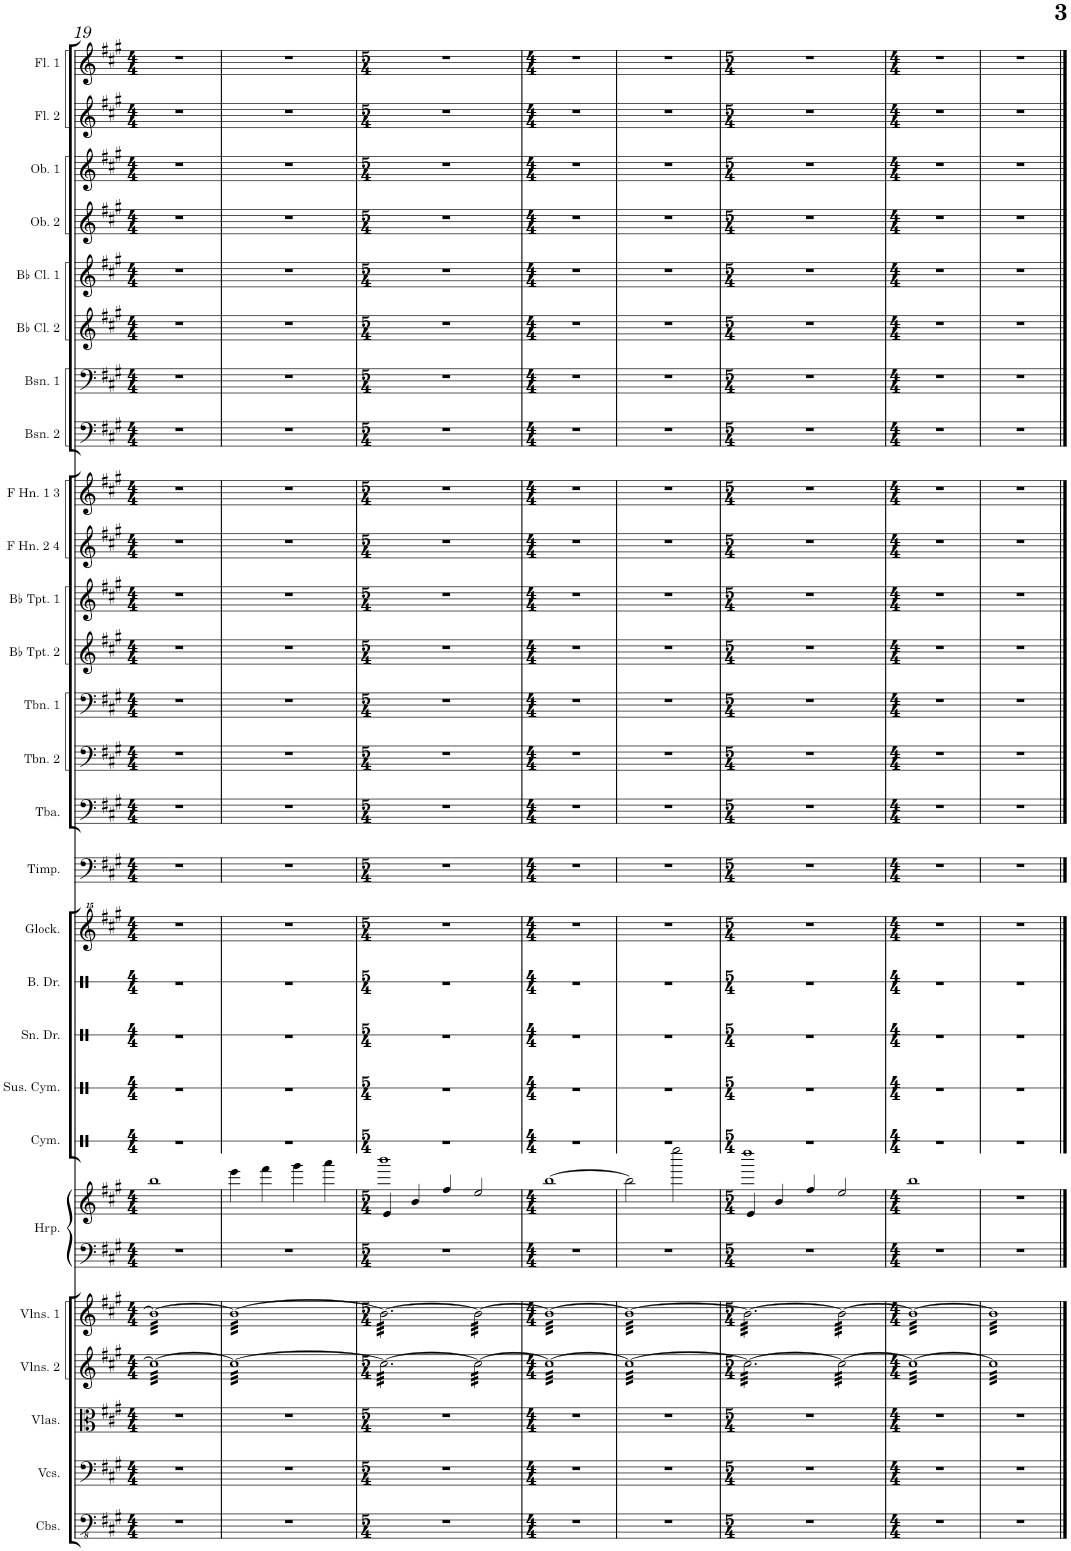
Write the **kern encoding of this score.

**kern	**kern	**kern	**kern	**kern	**kern	**kern	**kern	**kern	**kern	**kern	**kern	**kern	**kern	**kern	**kern	**kern	**kern	**kern	**kern	**kern	**kern	**kern	**kern	**kern	**kern	**kern	**kern
*part27	*part26	*part25	*part24	*part23	*part22	*part22	*part21	*part20	*part19	*part18	*part17	*part16	*part15	*part14	*part13	*part12	*part11	*part10	*part9	*part8	*part7	*part6	*part5	*part4	*part3	*part2	*part1
*staff28	*staff27	*staff26	*staff25	*staff24	*staff23	*staff22	*staff21	*staff20	*staff19	*staff18	*staff17	*staff16	*staff15	*staff14	*staff13	*staff12	*staff11	*staff10	*staff9	*staff8	*staff7	*staff6	*staff5	*staff4	*staff3	*staff2	*staff1
*I"Contrabasses	*I"Violoncellos	*I"Violas	*I"Violins 2	*I"Violins 1	*I"Harp	*	*I"Cymbal	*I"Suspended Cymbal	*I"Snare Drum	*I"Bass Drum	*I"Glockenspiel	*I"Timpani	*I"Tuba	*I"Trombone 2	*I"Trombone 1	*I"Bb Trumpet 2	*I"Bb Trumpet 1	*I"F Horn 2 &amp; 4	*I"F Horn 1 &amp; 3	*I"Bassoon 2	*I"Bassoon 1	*I"Bb Clarinet 2	*I"Bb Clarinet 1	*I"Oboe 2	*I"Oboe 1	*I"Flute 2	*I"Flute 1
*I'Cbs.	*I'Vcs.	*I'Vlas.	*I'Vlns. 2	*I'Vlns. 1	*I'Hrp.	*	*I'Cym.	*I'Sus. Cym.	*I'Sn. Dr.	*I'B. Dr.	*I'Glock.	*I'Timp.	*I'Tba.	*I'Tbn. 2	*I'Tbn. 1	*I'Bb Tpt. 2	*I'Bb Tpt. 1	*I'F Hn. 2 4	*I'F Hn. 1 3	*I'Bsn. 2	*I'Bsn. 1	*I'Bb Cl. 2	*I'Bb Cl. 1	*I'Ob. 2	*I'Ob. 1	*I'Fl. 2	*I'Fl. 1
!!LO:PB:g=z
*clefFv4	*clefF4	*clefC3	*clefG2	*clefG2	*clefF4	*clefG2	*clefX	*clefX	*clefX	*clefX	*clefG^^2	*clefF4	*clefF4	*clefF4	*clefF4	*clefG2	*clefG2	*clefG2	*clefG2	*clefF4	*clefF4	*clefG2	*clefG2	*clefG2	*clefG2	*clefG2	*clefG2
*	*	*	*	*	*	*	*	*	*	*	*	*	*	*	*	*Trd1c2	*Trd1c2	*Trd4c7	*Trd4c7	*	*	*Trd1c2	*Trd1c2	*	*	*	*
*k[f#c#g#]	*k[f#c#g#]	*k[f#c#g#]	*k[f#c#g#]	*k[f#c#g#]	*k[f#c#g#]	*k[f#c#g#]	*k[]	*k[]	*k[]	*k[]	*k[f#c#g#]	*k[f#c#g#]	*k[f#c#g#]	*k[f#c#g#]	*k[f#c#g#]	*k[f#c#g#]	*k[f#c#g#]	*k[f#c#g#]	*k[f#c#g#]	*k[f#c#g#]	*k[f#c#g#]	*k[f#c#g#]	*k[f#c#g#]	*k[f#c#g#]	*k[f#c#g#]	*k[f#c#g#]	*k[f#c#g#]
*M4/4	*M4/4	*M4/4	*M4/4	*M4/4	*M4/4	*M4/4	*M4/4	*M4/4	*M4/4	*M4/4	*M4/4	*M4/4	*M4/4	*M4/4	*M4/4	*M4/4	*M4/4	*M4/4	*M4/4	*M4/4	*M4/4	*M4/4	*M4/4	*M4/4	*M4/4	*M4/4	*M4/4
=19	=19	=19	=19	=19	=19	=19	=19	=19	=19	=19	=19	=19	=19	=19	=19	=19	=19	=19	=19	=19	=19	=19	=19	=19	=19	=19	=19
*	*	*	*tremolo	*	*	*	*	*	*	*	*	*	*	*	*	*	*	*	*	*	*	*	*	*	*	*	*
*	*	*	*	*tremolo	*	*	*	*	*	*	*	*	*	*	*	*	*	*	*	*	*	*	*	*	*	*	*
1r	1r	1r	32ccnLLL	32bLLL	1r	1bb	1r	1r	1r	1r	1r	1r	1r	1r	1r	1r	1r	1r	1r	1r	1r	1r	1r	1r	1r	1r	1r
.	.	.	32ccn	32b	.	.	.	.	.	.	.	.	.	.	.	.	.	.	.	.	.	.	.	.	.	.	.
.	.	.	32ccn	32b	.	.	.	.	.	.	.	.	.	.	.	.	.	.	.	.	.	.	.	.	.	.	.
.	.	.	32ccn	32b	.	.	.	.	.	.	.	.	.	.	.	.	.	.	.	.	.	.	.	.	.	.	.
.	.	.	32ccn	32b	.	.	.	.	.	.	.	.	.	.	.	.	.	.	.	.	.	.	.	.	.	.	.
.	.	.	32ccn	32b	.	.	.	.	.	.	.	.	.	.	.	.	.	.	.	.	.	.	.	.	.	.	.
.	.	.	32ccn	32b	.	.	.	.	.	.	.	.	.	.	.	.	.	.	.	.	.	.	.	.	.	.	.
.	.	.	32ccn	32b	.	.	.	.	.	.	.	.	.	.	.	.	.	.	.	.	.	.	.	.	.	.	.
.	.	.	32ccn	32b	.	.	.	.	.	.	.	.	.	.	.	.	.	.	.	.	.	.	.	.	.	.	.
.	.	.	32ccn	32b	.	.	.	.	.	.	.	.	.	.	.	.	.	.	.	.	.	.	.	.	.	.	.
.	.	.	32ccn	32b	.	.	.	.	.	.	.	.	.	.	.	.	.	.	.	.	.	.	.	.	.	.	.
.	.	.	32ccn	32b	.	.	.	.	.	.	.	.	.	.	.	.	.	.	.	.	.	.	.	.	.	.	.
.	.	.	32ccn	32b	.	.	.	.	.	.	.	.	.	.	.	.	.	.	.	.	.	.	.	.	.	.	.
.	.	.	32ccn	32b	.	.	.	.	.	.	.	.	.	.	.	.	.	.	.	.	.	.	.	.	.	.	.
.	.	.	32ccn	32b	.	.	.	.	.	.	.	.	.	.	.	.	.	.	.	.	.	.	.	.	.	.	.
.	.	.	32ccn	32b	.	.	.	.	.	.	.	.	.	.	.	.	.	.	.	.	.	.	.	.	.	.	.
.	.	.	32ccn	32b	.	.	.	.	.	.	.	.	.	.	.	.	.	.	.	.	.	.	.	.	.	.	.
.	.	.	32ccn	32b	.	.	.	.	.	.	.	.	.	.	.	.	.	.	.	.	.	.	.	.	.	.	.
.	.	.	32ccn	32b	.	.	.	.	.	.	.	.	.	.	.	.	.	.	.	.	.	.	.	.	.	.	.
.	.	.	32ccn	32b	.	.	.	.	.	.	.	.	.	.	.	.	.	.	.	.	.	.	.	.	.	.	.
.	.	.	32ccn	32b	.	.	.	.	.	.	.	.	.	.	.	.	.	.	.	.	.	.	.	.	.	.	.
.	.	.	32ccn	32b	.	.	.	.	.	.	.	.	.	.	.	.	.	.	.	.	.	.	.	.	.	.	.
.	.	.	32ccn	32b	.	.	.	.	.	.	.	.	.	.	.	.	.	.	.	.	.	.	.	.	.	.	.
.	.	.	32ccn	32b	.	.	.	.	.	.	.	.	.	.	.	.	.	.	.	.	.	.	.	.	.	.	.
.	.	.	32ccn	32b	.	.	.	.	.	.	.	.	.	.	.	.	.	.	.	.	.	.	.	.	.	.	.
.	.	.	32ccn	32b	.	.	.	.	.	.	.	.	.	.	.	.	.	.	.	.	.	.	.	.	.	.	.
.	.	.	32ccn	32b	.	.	.	.	.	.	.	.	.	.	.	.	.	.	.	.	.	.	.	.	.	.	.
.	.	.	32ccn	32b	.	.	.	.	.	.	.	.	.	.	.	.	.	.	.	.	.	.	.	.	.	.	.
.	.	.	32ccn	32b	.	.	.	.	.	.	.	.	.	.	.	.	.	.	.	.	.	.	.	.	.	.	.
.	.	.	32ccn	32b	.	.	.	.	.	.	.	.	.	.	.	.	.	.	.	.	.	.	.	.	.	.	.
.	.	.	32ccn	32b	.	.	.	.	.	.	.	.	.	.	.	.	.	.	.	.	.	.	.	.	.	.	.
.	.	.	32ccnJJJ	32bJJJ	.	.	.	.	.	.	.	.	.	.	.	.	.	.	.	.	.	.	.	.	.	.	.
=20	=20	=20	=20	=20	=20	=20	=20	=20	=20	=20	=20	=20	=20	=20	=20	=20	=20	=20	=20	=20	=20	=20	=20	=20	=20	=20	=20
1r	1r	1r	32ccLLL	32bLLL	1r	4eee\	1r	1r	1r	1r	1r	1r	1r	1r	1r	1r	1r	1r	1r	1r	1r	1r	1r	1r	1r	1r	1r
.	.	.	32cc	32b	.	.	.	.	.	.	.	.	.	.	.	.	.	.	.	.	.	.	.	.	.	.	.
.	.	.	32cc	32b	.	.	.	.	.	.	.	.	.	.	.	.	.	.	.	.	.	.	.	.	.	.	.
.	.	.	32cc	32b	.	.	.	.	.	.	.	.	.	.	.	.	.	.	.	.	.	.	.	.	.	.	.
.	.	.	32cc	32b	.	.	.	.	.	.	.	.	.	.	.	.	.	.	.	.	.	.	.	.	.	.	.
.	.	.	32cc	32b	.	.	.	.	.	.	.	.	.	.	.	.	.	.	.	.	.	.	.	.	.	.	.
.	.	.	32cc	32b	.	.	.	.	.	.	.	.	.	.	.	.	.	.	.	.	.	.	.	.	.	.	.
.	.	.	32cc	32b	.	.	.	.	.	.	.	.	.	.	.	.	.	.	.	.	.	.	.	.	.	.	.
.	.	.	32cc	32b	.	4fff#\	.	.	.	.	.	.	.	.	.	.	.	.	.	.	.	.	.	.	.	.	.
.	.	.	32cc	32b	.	.	.	.	.	.	.	.	.	.	.	.	.	.	.	.	.	.	.	.	.	.	.
.	.	.	32cc	32b	.	.	.	.	.	.	.	.	.	.	.	.	.	.	.	.	.	.	.	.	.	.	.
.	.	.	32cc	32b	.	.	.	.	.	.	.	.	.	.	.	.	.	.	.	.	.	.	.	.	.	.	.
.	.	.	32cc	32b	.	.	.	.	.	.	.	.	.	.	.	.	.	.	.	.	.	.	.	.	.	.	.
.	.	.	32cc	32b	.	.	.	.	.	.	.	.	.	.	.	.	.	.	.	.	.	.	.	.	.	.	.
.	.	.	32cc	32b	.	.	.	.	.	.	.	.	.	.	.	.	.	.	.	.	.	.	.	.	.	.	.
.	.	.	32cc	32b	.	.	.	.	.	.	.	.	.	.	.	.	.	.	.	.	.	.	.	.	.	.	.
.	.	.	32cc	32b	.	4ggg#\	.	.	.	.	.	.	.	.	.	.	.	.	.	.	.	.	.	.	.	.	.
.	.	.	32cc	32b	.	.	.	.	.	.	.	.	.	.	.	.	.	.	.	.	.	.	.	.	.	.	.
.	.	.	32cc	32b	.	.	.	.	.	.	.	.	.	.	.	.	.	.	.	.	.	.	.	.	.	.	.
.	.	.	32cc	32b	.	.	.	.	.	.	.	.	.	.	.	.	.	.	.	.	.	.	.	.	.	.	.
.	.	.	32cc	32b	.	.	.	.	.	.	.	.	.	.	.	.	.	.	.	.	.	.	.	.	.	.	.
.	.	.	32cc	32b	.	.	.	.	.	.	.	.	.	.	.	.	.	.	.	.	.	.	.	.	.	.	.
.	.	.	32cc	32b	.	.	.	.	.	.	.	.	.	.	.	.	.	.	.	.	.	.	.	.	.	.	.
.	.	.	32cc	32b	.	.	.	.	.	.	.	.	.	.	.	.	.	.	.	.	.	.	.	.	.	.	.
.	.	.	32cc	32b	.	4aaa\	.	.	.	.	.	.	.	.	.	.	.	.	.	.	.	.	.	.	.	.	.
.	.	.	32cc	32b	.	.	.	.	.	.	.	.	.	.	.	.	.	.	.	.	.	.	.	.	.	.	.
.	.	.	32cc	32b	.	.	.	.	.	.	.	.	.	.	.	.	.	.	.	.	.	.	.	.	.	.	.
.	.	.	32cc	32b	.	.	.	.	.	.	.	.	.	.	.	.	.	.	.	.	.	.	.	.	.	.	.
.	.	.	32cc	32b	.	.	.	.	.	.	.	.	.	.	.	.	.	.	.	.	.	.	.	.	.	.	.
.	.	.	32cc	32b	.	.	.	.	.	.	.	.	.	.	.	.	.	.	.	.	.	.	.	.	.	.	.
.	.	.	32cc	32b	.	.	.	.	.	.	.	.	.	.	.	.	.	.	.	.	.	.	.	.	.	.	.
.	.	.	32ccJJJ	32bJJJ	.	.	.	.	.	.	.	.	.	.	.	.	.	.	.	.	.	.	.	.	.	.	.
=21	=21	=21	=21	=21	=21	=21	=21	=21	=21	=21	=21	=21	=21	=21	=21	=21	=21	=21	=21	=21	=21	=21	=21	=21	=21	=21	=21
*M5/4	*M5/4	*M5/4	*M5/4	*M5/4	*M5/4	*M5/4	*M5/4	*M5/4	*M5/4	*M5/4	*M5/4	*M5/4	*M5/4	*M5/4	*M5/4	*M5/4	*M5/4	*M5/4	*M5/4	*M5/4	*M5/4	*M5/4	*M5/4	*M5/4	*M5/4	*M5/4	*M5/4
*	*	*	*	*	*	*^	*	*	*	*	*	*	*	*	*	*	*	*	*	*	*	*	*	*	*	*	*
4%5r	4%5r	4%5r	32cc\LLL	32b\LLL	4%5r	4e/	1bbb	4%5r	4%5r	4%5r	4%5r	4%5r	4%5r	4%5r	4%5r	4%5r	4%5r	4%5r	4%5r	4%5r	4%5r	4%5r	4%5r	4%5r	4%5r	4%5r	4%5r	4%5r
.	.	.	32cc\	32b\	.	.	.	.	.	.	.	.	.	.	.	.	.	.	.	.	.	.	.	.	.	.	.	.
.	.	.	32cc\	32b\	.	.	.	.	.	.	.	.	.	.	.	.	.	.	.	.	.	.	.	.	.	.	.	.
.	.	.	32cc\	32b\	.	.	.	.	.	.	.	.	.	.	.	.	.	.	.	.	.	.	.	.	.	.	.	.
.	.	.	32cc\	32b\	.	.	.	.	.	.	.	.	.	.	.	.	.	.	.	.	.	.	.	.	.	.	.	.
.	.	.	32cc\	32b\	.	.	.	.	.	.	.	.	.	.	.	.	.	.	.	.	.	.	.	.	.	.	.	.
.	.	.	32cc\	32b\	.	.	.	.	.	.	.	.	.	.	.	.	.	.	.	.	.	.	.	.	.	.	.	.
.	.	.	32cc\	32b\	.	.	.	.	.	.	.	.	.	.	.	.	.	.	.	.	.	.	.	.	.	.	.	.
.	.	.	32cc\	32b\	.	4b/	.	.	.	.	.	.	.	.	.	.	.	.	.	.	.	.	.	.	.	.	.	.
.	.	.	32cc\	32b\	.	.	.	.	.	.	.	.	.	.	.	.	.	.	.	.	.	.	.	.	.	.	.	.
.	.	.	32cc\	32b\	.	.	.	.	.	.	.	.	.	.	.	.	.	.	.	.	.	.	.	.	.	.	.	.
.	.	.	32cc\	32b\	.	.	.	.	.	.	.	.	.	.	.	.	.	.	.	.	.	.	.	.	.	.	.	.
.	.	.	32cc\	32b\	.	.	.	.	.	.	.	.	.	.	.	.	.	.	.	.	.	.	.	.	.	.	.	.
.	.	.	32cc\	32b\	.	.	.	.	.	.	.	.	.	.	.	.	.	.	.	.	.	.	.	.	.	.	.	.
.	.	.	32cc\	32b\	.	.	.	.	.	.	.	.	.	.	.	.	.	.	.	.	.	.	.	.	.	.	.	.
.	.	.	32cc\	32b\	.	.	.	.	.	.	.	.	.	.	.	.	.	.	.	.	.	.	.	.	.	.	.	.
.	.	.	32cc\	32b\	.	4ff#/	.	.	.	.	.	.	.	.	.	.	.	.	.	.	.	.	.	.	.	.	.	.
.	.	.	32cc\	32b\	.	.	.	.	.	.	.	.	.	.	.	.	.	.	.	.	.	.	.	.	.	.	.	.
.	.	.	32cc\	32b\	.	.	.	.	.	.	.	.	.	.	.	.	.	.	.	.	.	.	.	.	.	.	.	.
.	.	.	32cc\	32b\	.	.	.	.	.	.	.	.	.	.	.	.	.	.	.	.	.	.	.	.	.	.	.	.
.	.	.	32cc\	32b\	.	.	.	.	.	.	.	.	.	.	.	.	.	.	.	.	.	.	.	.	.	.	.	.
.	.	.	32cc\	32b\	.	.	.	.	.	.	.	.	.	.	.	.	.	.	.	.	.	.	.	.	.	.	.	.
.	.	.	32cc\	32b\	.	.	.	.	.	.	.	.	.	.	.	.	.	.	.	.	.	.	.	.	.	.	.	.
.	.	.	32cc\JJJ	32b\JJJ	.	.	.	.	.	.	.	.	.	.	.	.	.	.	.	.	.	.	.	.	.	.	.	.
.	.	.	32cc\LLL	32b\LLL	.	2ee/	.	.	.	.	.	.	.	.	.	.	.	.	.	.	.	.	.	.	.	.	.	.
.	.	.	32cc\	32b\	.	.	.	.	.	.	.	.	.	.	.	.	.	.	.	.	.	.	.	.	.	.	.	.
.	.	.	32cc\	32b\	.	.	.	.	.	.	.	.	.	.	.	.	.	.	.	.	.	.	.	.	.	.	.	.
.	.	.	32cc\	32b\	.	.	.	.	.	.	.	.	.	.	.	.	.	.	.	.	.	.	.	.	.	.	.	.
.	.	.	32cc\	32b\	.	.	.	.	.	.	.	.	.	.	.	.	.	.	.	.	.	.	.	.	.	.	.	.
.	.	.	32cc\	32b\	.	.	.	.	.	.	.	.	.	.	.	.	.	.	.	.	.	.	.	.	.	.	.	.
.	.	.	32cc\	32b\	.	.	.	.	.	.	.	.	.	.	.	.	.	.	.	.	.	.	.	.	.	.	.	.
.	.	.	32cc\	32b\	.	.	.	.	.	.	.	.	.	.	.	.	.	.	.	.	.	.	.	.	.	.	.	.
.	.	.	32cc\	32b\	.	.	4ryy	.	.	.	.	.	.	.	.	.	.	.	.	.	.	.	.	.	.	.	.	.
.	.	.	32cc\	32b\	.	.	.	.	.	.	.	.	.	.	.	.	.	.	.	.	.	.	.	.	.	.	.	.
.	.	.	32cc\	32b\	.	.	.	.	.	.	.	.	.	.	.	.	.	.	.	.	.	.	.	.	.	.	.	.
.	.	.	32cc\	32b\	.	.	.	.	.	.	.	.	.	.	.	.	.	.	.	.	.	.	.	.	.	.	.	.
.	.	.	32cc\	32b\	.	.	.	.	.	.	.	.	.	.	.	.	.	.	.	.	.	.	.	.	.	.	.	.
.	.	.	32cc\	32b\	.	.	.	.	.	.	.	.	.	.	.	.	.	.	.	.	.	.	.	.	.	.	.	.
.	.	.	32cc\	32b\	.	.	.	.	.	.	.	.	.	.	.	.	.	.	.	.	.	.	.	.	.	.	.	.
.	.	.	32cc\JJJ	32b\JJJ	.	.	.	.	.	.	.	.	.	.	.	.	.	.	.	.	.	.	.	.	.	.	.	.
*	*	*	*	*	*	*v	*v	*	*	*	*	*	*	*	*	*	*	*	*	*	*	*	*	*	*	*	*	*
=22	=22	=22	=22	=22	=22	=22	=22	=22	=22	=22	=22	=22	=22	=22	=22	=22	=22	=22	=22	=22	=22	=22	=22	=22	=22	=22	=22
*M4/4	*M4/4	*M4/4	*M4/4	*M4/4	*M4/4	*M4/4	*M4/4	*M4/4	*M4/4	*M4/4	*M4/4	*M4/4	*M4/4	*M4/4	*M4/4	*M4/4	*M4/4	*M4/4	*M4/4	*M4/4	*M4/4	*M4/4	*M4/4	*M4/4	*M4/4	*M4/4	*M4/4
1r	1r	1r	32ccLLL	32bLLL	1r	[1bb	1r	1r	1r	1r	1r	1r	1r	1r	1r	1r	1r	1r	1r	1r	1r	1r	1r	1r	1r	1r	1r
.	.	.	32cc	32b	.	.	.	.	.	.	.	.	.	.	.	.	.	.	.	.	.	.	.	.	.	.	.
.	.	.	32cc	32b	.	.	.	.	.	.	.	.	.	.	.	.	.	.	.	.	.	.	.	.	.	.	.
.	.	.	32cc	32b	.	.	.	.	.	.	.	.	.	.	.	.	.	.	.	.	.	.	.	.	.	.	.
.	.	.	32cc	32b	.	.	.	.	.	.	.	.	.	.	.	.	.	.	.	.	.	.	.	.	.	.	.
.	.	.	32cc	32b	.	.	.	.	.	.	.	.	.	.	.	.	.	.	.	.	.	.	.	.	.	.	.
.	.	.	32cc	32b	.	.	.	.	.	.	.	.	.	.	.	.	.	.	.	.	.	.	.	.	.	.	.
.	.	.	32cc	32b	.	.	.	.	.	.	.	.	.	.	.	.	.	.	.	.	.	.	.	.	.	.	.
.	.	.	32cc	32b	.	.	.	.	.	.	.	.	.	.	.	.	.	.	.	.	.	.	.	.	.	.	.
.	.	.	32cc	32b	.	.	.	.	.	.	.	.	.	.	.	.	.	.	.	.	.	.	.	.	.	.	.
.	.	.	32cc	32b	.	.	.	.	.	.	.	.	.	.	.	.	.	.	.	.	.	.	.	.	.	.	.
.	.	.	32cc	32b	.	.	.	.	.	.	.	.	.	.	.	.	.	.	.	.	.	.	.	.	.	.	.
.	.	.	32cc	32b	.	.	.	.	.	.	.	.	.	.	.	.	.	.	.	.	.	.	.	.	.	.	.
.	.	.	32cc	32b	.	.	.	.	.	.	.	.	.	.	.	.	.	.	.	.	.	.	.	.	.	.	.
.	.	.	32cc	32b	.	.	.	.	.	.	.	.	.	.	.	.	.	.	.	.	.	.	.	.	.	.	.
.	.	.	32cc	32b	.	.	.	.	.	.	.	.	.	.	.	.	.	.	.	.	.	.	.	.	.	.	.
.	.	.	32cc	32b	.	.	.	.	.	.	.	.	.	.	.	.	.	.	.	.	.	.	.	.	.	.	.
.	.	.	32cc	32b	.	.	.	.	.	.	.	.	.	.	.	.	.	.	.	.	.	.	.	.	.	.	.
.	.	.	32cc	32b	.	.	.	.	.	.	.	.	.	.	.	.	.	.	.	.	.	.	.	.	.	.	.
.	.	.	32cc	32b	.	.	.	.	.	.	.	.	.	.	.	.	.	.	.	.	.	.	.	.	.	.	.
.	.	.	32cc	32b	.	.	.	.	.	.	.	.	.	.	.	.	.	.	.	.	.	.	.	.	.	.	.
.	.	.	32cc	32b	.	.	.	.	.	.	.	.	.	.	.	.	.	.	.	.	.	.	.	.	.	.	.
.	.	.	32cc	32b	.	.	.	.	.	.	.	.	.	.	.	.	.	.	.	.	.	.	.	.	.	.	.
.	.	.	32cc	32b	.	.	.	.	.	.	.	.	.	.	.	.	.	.	.	.	.	.	.	.	.	.	.
.	.	.	32cc	32b	.	.	.	.	.	.	.	.	.	.	.	.	.	.	.	.	.	.	.	.	.	.	.
.	.	.	32cc	32b	.	.	.	.	.	.	.	.	.	.	.	.	.	.	.	.	.	.	.	.	.	.	.
.	.	.	32cc	32b	.	.	.	.	.	.	.	.	.	.	.	.	.	.	.	.	.	.	.	.	.	.	.
.	.	.	32cc	32b	.	.	.	.	.	.	.	.	.	.	.	.	.	.	.	.	.	.	.	.	.	.	.
.	.	.	32cc	32b	.	.	.	.	.	.	.	.	.	.	.	.	.	.	.	.	.	.	.	.	.	.	.
.	.	.	32cc	32b	.	.	.	.	.	.	.	.	.	.	.	.	.	.	.	.	.	.	.	.	.	.	.
.	.	.	32cc	32b	.	.	.	.	.	.	.	.	.	.	.	.	.	.	.	.	.	.	.	.	.	.	.
.	.	.	32ccJJJ	32bJJJ	.	.	.	.	.	.	.	.	.	.	.	.	.	.	.	.	.	.	.	.	.	.	.
=23	=23	=23	=23	=23	=23	=23	=23	=23	=23	=23	=23	=23	=23	=23	=23	=23	=23	=23	=23	=23	=23	=23	=23	=23	=23	=23	=23
1r	1r	1r	32ccLLL	32bLLL	1r	2bb\]	1r	1r	1r	1r	1r	1r	1r	1r	1r	1r	1r	1r	1r	1r	1r	1r	1r	1r	1r	1r	1r
.	.	.	32cc	32b	.	.	.	.	.	.	.	.	.	.	.	.	.	.	.	.	.	.	.	.	.	.	.
.	.	.	32cc	32b	.	.	.	.	.	.	.	.	.	.	.	.	.	.	.	.	.	.	.	.	.	.	.
.	.	.	32cc	32b	.	.	.	.	.	.	.	.	.	.	.	.	.	.	.	.	.	.	.	.	.	.	.
.	.	.	32cc	32b	.	.	.	.	.	.	.	.	.	.	.	.	.	.	.	.	.	.	.	.	.	.	.
.	.	.	32cc	32b	.	.	.	.	.	.	.	.	.	.	.	.	.	.	.	.	.	.	.	.	.	.	.
.	.	.	32cc	32b	.	.	.	.	.	.	.	.	.	.	.	.	.	.	.	.	.	.	.	.	.	.	.
.	.	.	32cc	32b	.	.	.	.	.	.	.	.	.	.	.	.	.	.	.	.	.	.	.	.	.	.	.
.	.	.	32cc	32b	.	.	.	.	.	.	.	.	.	.	.	.	.	.	.	.	.	.	.	.	.	.	.
.	.	.	32cc	32b	.	.	.	.	.	.	.	.	.	.	.	.	.	.	.	.	.	.	.	.	.	.	.
.	.	.	32cc	32b	.	.	.	.	.	.	.	.	.	.	.	.	.	.	.	.	.	.	.	.	.	.	.
.	.	.	32cc	32b	.	.	.	.	.	.	.	.	.	.	.	.	.	.	.	.	.	.	.	.	.	.	.
.	.	.	32cc	32b	.	.	.	.	.	.	.	.	.	.	.	.	.	.	.	.	.	.	.	.	.	.	.
.	.	.	32cc	32b	.	.	.	.	.	.	.	.	.	.	.	.	.	.	.	.	.	.	.	.	.	.	.
.	.	.	32cc	32b	.	.	.	.	.	.	.	.	.	.	.	.	.	.	.	.	.	.	.	.	.	.	.
.	.	.	32cc	32b	.	.	.	.	.	.	.	.	.	.	.	.	.	.	.	.	.	.	.	.	.	.	.
.	.	.	32cc	32b	.	2eeee\	.	.	.	.	.	.	.	.	.	.	.	.	.	.	.	.	.	.	.	.	.
.	.	.	32cc	32b	.	.	.	.	.	.	.	.	.	.	.	.	.	.	.	.	.	.	.	.	.	.	.
.	.	.	32cc	32b	.	.	.	.	.	.	.	.	.	.	.	.	.	.	.	.	.	.	.	.	.	.	.
.	.	.	32cc	32b	.	.	.	.	.	.	.	.	.	.	.	.	.	.	.	.	.	.	.	.	.	.	.
.	.	.	32cc	32b	.	.	.	.	.	.	.	.	.	.	.	.	.	.	.	.	.	.	.	.	.	.	.
.	.	.	32cc	32b	.	.	.	.	.	.	.	.	.	.	.	.	.	.	.	.	.	.	.	.	.	.	.
.	.	.	32cc	32b	.	.	.	.	.	.	.	.	.	.	.	.	.	.	.	.	.	.	.	.	.	.	.
.	.	.	32cc	32b	.	.	.	.	.	.	.	.	.	.	.	.	.	.	.	.	.	.	.	.	.	.	.
.	.	.	32cc	32b	.	.	.	.	.	.	.	.	.	.	.	.	.	.	.	.	.	.	.	.	.	.	.
.	.	.	32cc	32b	.	.	.	.	.	.	.	.	.	.	.	.	.	.	.	.	.	.	.	.	.	.	.
.	.	.	32cc	32b	.	.	.	.	.	.	.	.	.	.	.	.	.	.	.	.	.	.	.	.	.	.	.
.	.	.	32cc	32b	.	.	.	.	.	.	.	.	.	.	.	.	.	.	.	.	.	.	.	.	.	.	.
.	.	.	32cc	32b	.	.	.	.	.	.	.	.	.	.	.	.	.	.	.	.	.	.	.	.	.	.	.
.	.	.	32cc	32b	.	.	.	.	.	.	.	.	.	.	.	.	.	.	.	.	.	.	.	.	.	.	.
.	.	.	32cc	32b	.	.	.	.	.	.	.	.	.	.	.	.	.	.	.	.	.	.	.	.	.	.	.
.	.	.	32ccJJJ	32bJJJ	.	.	.	.	.	.	.	.	.	.	.	.	.	.	.	.	.	.	.	.	.	.	.
=24	=24	=24	=24	=24	=24	=24	=24	=24	=24	=24	=24	=24	=24	=24	=24	=24	=24	=24	=24	=24	=24	=24	=24	=24	=24	=24	=24
*M5/4	*M5/4	*M5/4	*M5/4	*M5/4	*M5/4	*M5/4	*M5/4	*M5/4	*M5/4	*M5/4	*M5/4	*M5/4	*M5/4	*M5/4	*M5/4	*M5/4	*M5/4	*M5/4	*M5/4	*M5/4	*M5/4	*M5/4	*M5/4	*M5/4	*M5/4	*M5/4	*M5/4
*	*	*	*	*	*	*^	*	*	*	*	*	*	*	*	*	*	*	*	*	*	*	*	*	*	*	*	*
4%5r	4%5r	4%5r	32cc\LLL	32b\LLL	4%5r	4e/	1dddd	4%5r	4%5r	4%5r	4%5r	4%5r	4%5r	4%5r	4%5r	4%5r	4%5r	4%5r	4%5r	4%5r	4%5r	4%5r	4%5r	4%5r	4%5r	4%5r	4%5r	4%5r
.	.	.	32cc\	32b\	.	.	.	.	.	.	.	.	.	.	.	.	.	.	.	.	.	.	.	.	.	.	.	.
.	.	.	32cc\	32b\	.	.	.	.	.	.	.	.	.	.	.	.	.	.	.	.	.	.	.	.	.	.	.	.
.	.	.	32cc\	32b\	.	.	.	.	.	.	.	.	.	.	.	.	.	.	.	.	.	.	.	.	.	.	.	.
.	.	.	32cc\	32b\	.	.	.	.	.	.	.	.	.	.	.	.	.	.	.	.	.	.	.	.	.	.	.	.
.	.	.	32cc\	32b\	.	.	.	.	.	.	.	.	.	.	.	.	.	.	.	.	.	.	.	.	.	.	.	.
.	.	.	32cc\	32b\	.	.	.	.	.	.	.	.	.	.	.	.	.	.	.	.	.	.	.	.	.	.	.	.
.	.	.	32cc\	32b\	.	.	.	.	.	.	.	.	.	.	.	.	.	.	.	.	.	.	.	.	.	.	.	.
.	.	.	32cc\	32b\	.	4b/	.	.	.	.	.	.	.	.	.	.	.	.	.	.	.	.	.	.	.	.	.	.
.	.	.	32cc\	32b\	.	.	.	.	.	.	.	.	.	.	.	.	.	.	.	.	.	.	.	.	.	.	.	.
.	.	.	32cc\	32b\	.	.	.	.	.	.	.	.	.	.	.	.	.	.	.	.	.	.	.	.	.	.	.	.
.	.	.	32cc\	32b\	.	.	.	.	.	.	.	.	.	.	.	.	.	.	.	.	.	.	.	.	.	.	.	.
.	.	.	32cc\	32b\	.	.	.	.	.	.	.	.	.	.	.	.	.	.	.	.	.	.	.	.	.	.	.	.
.	.	.	32cc\	32b\	.	.	.	.	.	.	.	.	.	.	.	.	.	.	.	.	.	.	.	.	.	.	.	.
.	.	.	32cc\	32b\	.	.	.	.	.	.	.	.	.	.	.	.	.	.	.	.	.	.	.	.	.	.	.	.
.	.	.	32cc\	32b\	.	.	.	.	.	.	.	.	.	.	.	.	.	.	.	.	.	.	.	.	.	.	.	.
.	.	.	32cc\	32b\	.	4ff#/	.	.	.	.	.	.	.	.	.	.	.	.	.	.	.	.	.	.	.	.	.	.
.	.	.	32cc\	32b\	.	.	.	.	.	.	.	.	.	.	.	.	.	.	.	.	.	.	.	.	.	.	.	.
.	.	.	32cc\	32b\	.	.	.	.	.	.	.	.	.	.	.	.	.	.	.	.	.	.	.	.	.	.	.	.
.	.	.	32cc\	32b\	.	.	.	.	.	.	.	.	.	.	.	.	.	.	.	.	.	.	.	.	.	.	.	.
.	.	.	32cc\	32b\	.	.	.	.	.	.	.	.	.	.	.	.	.	.	.	.	.	.	.	.	.	.	.	.
.	.	.	32cc\	32b\	.	.	.	.	.	.	.	.	.	.	.	.	.	.	.	.	.	.	.	.	.	.	.	.
.	.	.	32cc\	32b\	.	.	.	.	.	.	.	.	.	.	.	.	.	.	.	.	.	.	.	.	.	.	.	.
.	.	.	32cc\JJJ	32b\JJJ	.	.	.	.	.	.	.	.	.	.	.	.	.	.	.	.	.	.	.	.	.	.	.	.
.	.	.	32cc\LLL	32b\LLL	.	2ee/	.	.	.	.	.	.	.	.	.	.	.	.	.	.	.	.	.	.	.	.	.	.
.	.	.	32cc\	32b\	.	.	.	.	.	.	.	.	.	.	.	.	.	.	.	.	.	.	.	.	.	.	.	.
.	.	.	32cc\	32b\	.	.	.	.	.	.	.	.	.	.	.	.	.	.	.	.	.	.	.	.	.	.	.	.
.	.	.	32cc\	32b\	.	.	.	.	.	.	.	.	.	.	.	.	.	.	.	.	.	.	.	.	.	.	.	.
.	.	.	32cc\	32b\	.	.	.	.	.	.	.	.	.	.	.	.	.	.	.	.	.	.	.	.	.	.	.	.
.	.	.	32cc\	32b\	.	.	.	.	.	.	.	.	.	.	.	.	.	.	.	.	.	.	.	.	.	.	.	.
.	.	.	32cc\	32b\	.	.	.	.	.	.	.	.	.	.	.	.	.	.	.	.	.	.	.	.	.	.	.	.
.	.	.	32cc\	32b\	.	.	.	.	.	.	.	.	.	.	.	.	.	.	.	.	.	.	.	.	.	.	.	.
.	.	.	32cc\	32b\	.	.	4ryy	.	.	.	.	.	.	.	.	.	.	.	.	.	.	.	.	.	.	.	.	.
.	.	.	32cc\	32b\	.	.	.	.	.	.	.	.	.	.	.	.	.	.	.	.	.	.	.	.	.	.	.	.
.	.	.	32cc\	32b\	.	.	.	.	.	.	.	.	.	.	.	.	.	.	.	.	.	.	.	.	.	.	.	.
.	.	.	32cc\	32b\	.	.	.	.	.	.	.	.	.	.	.	.	.	.	.	.	.	.	.	.	.	.	.	.
.	.	.	32cc\	32b\	.	.	.	.	.	.	.	.	.	.	.	.	.	.	.	.	.	.	.	.	.	.	.	.
.	.	.	32cc\	32b\	.	.	.	.	.	.	.	.	.	.	.	.	.	.	.	.	.	.	.	.	.	.	.	.
.	.	.	32cc\	32b\	.	.	.	.	.	.	.	.	.	.	.	.	.	.	.	.	.	.	.	.	.	.	.	.
.	.	.	32cc\JJJ	32b\JJJ	.	.	.	.	.	.	.	.	.	.	.	.	.	.	.	.	.	.	.	.	.	.	.	.
*	*	*	*	*	*	*v	*v	*	*	*	*	*	*	*	*	*	*	*	*	*	*	*	*	*	*	*	*	*
=25	=25	=25	=25	=25	=25	=25	=25	=25	=25	=25	=25	=25	=25	=25	=25	=25	=25	=25	=25	=25	=25	=25	=25	=25	=25	=25	=25
*M4/4	*M4/4	*M4/4	*M4/4	*M4/4	*M4/4	*M4/4	*M4/4	*M4/4	*M4/4	*M4/4	*M4/4	*M4/4	*M4/4	*M4/4	*M4/4	*M4/4	*M4/4	*M4/4	*M4/4	*M4/4	*M4/4	*M4/4	*M4/4	*M4/4	*M4/4	*M4/4	*M4/4
1r	1r	1r	32ccLLL	32bLLL	1r	1bb	1r	1r	1r	1r	1r	1r	1r	1r	1r	1r	1r	1r	1r	1r	1r	1r	1r	1r	1r	1r	1r
.	.	.	32cc	32b	.	.	.	.	.	.	.	.	.	.	.	.	.	.	.	.	.	.	.	.	.	.	.
.	.	.	32cc	32b	.	.	.	.	.	.	.	.	.	.	.	.	.	.	.	.	.	.	.	.	.	.	.
.	.	.	32cc	32b	.	.	.	.	.	.	.	.	.	.	.	.	.	.	.	.	.	.	.	.	.	.	.
.	.	.	32cc	32b	.	.	.	.	.	.	.	.	.	.	.	.	.	.	.	.	.	.	.	.	.	.	.
.	.	.	32cc	32b	.	.	.	.	.	.	.	.	.	.	.	.	.	.	.	.	.	.	.	.	.	.	.
.	.	.	32cc	32b	.	.	.	.	.	.	.	.	.	.	.	.	.	.	.	.	.	.	.	.	.	.	.
.	.	.	32cc	32b	.	.	.	.	.	.	.	.	.	.	.	.	.	.	.	.	.	.	.	.	.	.	.
.	.	.	32cc	32b	.	.	.	.	.	.	.	.	.	.	.	.	.	.	.	.	.	.	.	.	.	.	.
.	.	.	32cc	32b	.	.	.	.	.	.	.	.	.	.	.	.	.	.	.	.	.	.	.	.	.	.	.
.	.	.	32cc	32b	.	.	.	.	.	.	.	.	.	.	.	.	.	.	.	.	.	.	.	.	.	.	.
.	.	.	32cc	32b	.	.	.	.	.	.	.	.	.	.	.	.	.	.	.	.	.	.	.	.	.	.	.
.	.	.	32cc	32b	.	.	.	.	.	.	.	.	.	.	.	.	.	.	.	.	.	.	.	.	.	.	.
.	.	.	32cc	32b	.	.	.	.	.	.	.	.	.	.	.	.	.	.	.	.	.	.	.	.	.	.	.
.	.	.	32cc	32b	.	.	.	.	.	.	.	.	.	.	.	.	.	.	.	.	.	.	.	.	.	.	.
.	.	.	32cc	32b	.	.	.	.	.	.	.	.	.	.	.	.	.	.	.	.	.	.	.	.	.	.	.
.	.	.	32cc	32b	.	.	.	.	.	.	.	.	.	.	.	.	.	.	.	.	.	.	.	.	.	.	.
.	.	.	32cc	32b	.	.	.	.	.	.	.	.	.	.	.	.	.	.	.	.	.	.	.	.	.	.	.
.	.	.	32cc	32b	.	.	.	.	.	.	.	.	.	.	.	.	.	.	.	.	.	.	.	.	.	.	.
.	.	.	32cc	32b	.	.	.	.	.	.	.	.	.	.	.	.	.	.	.	.	.	.	.	.	.	.	.
.	.	.	32cc	32b	.	.	.	.	.	.	.	.	.	.	.	.	.	.	.	.	.	.	.	.	.	.	.
.	.	.	32cc	32b	.	.	.	.	.	.	.	.	.	.	.	.	.	.	.	.	.	.	.	.	.	.	.
.	.	.	32cc	32b	.	.	.	.	.	.	.	.	.	.	.	.	.	.	.	.	.	.	.	.	.	.	.
.	.	.	32cc	32b	.	.	.	.	.	.	.	.	.	.	.	.	.	.	.	.	.	.	.	.	.	.	.
.	.	.	32cc	32b	.	.	.	.	.	.	.	.	.	.	.	.	.	.	.	.	.	.	.	.	.	.	.
.	.	.	32cc	32b	.	.	.	.	.	.	.	.	.	.	.	.	.	.	.	.	.	.	.	.	.	.	.
.	.	.	32cc	32b	.	.	.	.	.	.	.	.	.	.	.	.	.	.	.	.	.	.	.	.	.	.	.
.	.	.	32cc	32b	.	.	.	.	.	.	.	.	.	.	.	.	.	.	.	.	.	.	.	.	.	.	.
.	.	.	32cc	32b	.	.	.	.	.	.	.	.	.	.	.	.	.	.	.	.	.	.	.	.	.	.	.
.	.	.	32cc	32b	.	.	.	.	.	.	.	.	.	.	.	.	.	.	.	.	.	.	.	.	.	.	.
.	.	.	32cc	32b	.	.	.	.	.	.	.	.	.	.	.	.	.	.	.	.	.	.	.	.	.	.	.
.	.	.	32ccJJJ	32bJJJ	.	.	.	.	.	.	.	.	.	.	.	.	.	.	.	.	.	.	.	.	.	.	.
=26	=26	=26	=26	=26	=26	=26	=26	=26	=26	=26	=26	=26	=26	=26	=26	=26	=26	=26	=26	=26	=26	=26	=26	=26	=26	=26	=26
1r	1r	1r	32cc]LLL	32b]LLL	1r	1r	1r	1r	1r	1r	1r	1r	1r	1r	1r	1r	1r	1r	1r	1r	1r	1r	1r	1r	1r	1r	1r
.	.	.	32cc	32b	.	.	.	.	.	.	.	.	.	.	.	.	.	.	.	.	.	.	.	.	.	.	.
.	.	.	32cc	32b	.	.	.	.	.	.	.	.	.	.	.	.	.	.	.	.	.	.	.	.	.	.	.
.	.	.	32cc	32b	.	.	.	.	.	.	.	.	.	.	.	.	.	.	.	.	.	.	.	.	.	.	.
.	.	.	32cc	32b	.	.	.	.	.	.	.	.	.	.	.	.	.	.	.	.	.	.	.	.	.	.	.
.	.	.	32cc	32b	.	.	.	.	.	.	.	.	.	.	.	.	.	.	.	.	.	.	.	.	.	.	.
.	.	.	32cc	32b	.	.	.	.	.	.	.	.	.	.	.	.	.	.	.	.	.	.	.	.	.	.	.
.	.	.	32cc	32b	.	.	.	.	.	.	.	.	.	.	.	.	.	.	.	.	.	.	.	.	.	.	.
.	.	.	32cc	32b	.	.	.	.	.	.	.	.	.	.	.	.	.	.	.	.	.	.	.	.	.	.	.
.	.	.	32cc	32b	.	.	.	.	.	.	.	.	.	.	.	.	.	.	.	.	.	.	.	.	.	.	.
.	.	.	32cc	32b	.	.	.	.	.	.	.	.	.	.	.	.	.	.	.	.	.	.	.	.	.	.	.
.	.	.	32cc	32b	.	.	.	.	.	.	.	.	.	.	.	.	.	.	.	.	.	.	.	.	.	.	.
.	.	.	32cc	32b	.	.	.	.	.	.	.	.	.	.	.	.	.	.	.	.	.	.	.	.	.	.	.
.	.	.	32cc	32b	.	.	.	.	.	.	.	.	.	.	.	.	.	.	.	.	.	.	.	.	.	.	.
.	.	.	32cc	32b	.	.	.	.	.	.	.	.	.	.	.	.	.	.	.	.	.	.	.	.	.	.	.
.	.	.	32cc	32b	.	.	.	.	.	.	.	.	.	.	.	.	.	.	.	.	.	.	.	.	.	.	.
.	.	.	32cc	32b	.	.	.	.	.	.	.	.	.	.	.	.	.	.	.	.	.	.	.	.	.	.	.
.	.	.	32cc	32b	.	.	.	.	.	.	.	.	.	.	.	.	.	.	.	.	.	.	.	.	.	.	.
.	.	.	32cc	32b	.	.	.	.	.	.	.	.	.	.	.	.	.	.	.	.	.	.	.	.	.	.	.
.	.	.	32cc	32b	.	.	.	.	.	.	.	.	.	.	.	.	.	.	.	.	.	.	.	.	.	.	.
.	.	.	32cc	32b	.	.	.	.	.	.	.	.	.	.	.	.	.	.	.	.	.	.	.	.	.	.	.
.	.	.	32cc	32b	.	.	.	.	.	.	.	.	.	.	.	.	.	.	.	.	.	.	.	.	.	.	.
.	.	.	32cc	32b	.	.	.	.	.	.	.	.	.	.	.	.	.	.	.	.	.	.	.	.	.	.	.
.	.	.	32cc	32b	.	.	.	.	.	.	.	.	.	.	.	.	.	.	.	.	.	.	.	.	.	.	.
.	.	.	32cc	32b	.	.	.	.	.	.	.	.	.	.	.	.	.	.	.	.	.	.	.	.	.	.	.
.	.	.	32cc	32b	.	.	.	.	.	.	.	.	.	.	.	.	.	.	.	.	.	.	.	.	.	.	.
.	.	.	32cc	32b	.	.	.	.	.	.	.	.	.	.	.	.	.	.	.	.	.	.	.	.	.	.	.
.	.	.	32cc	32b	.	.	.	.	.	.	.	.	.	.	.	.	.	.	.	.	.	.	.	.	.	.	.
.	.	.	32cc	32b	.	.	.	.	.	.	.	.	.	.	.	.	.	.	.	.	.	.	.	.	.	.	.
.	.	.	32cc	32b	.	.	.	.	.	.	.	.	.	.	.	.	.	.	.	.	.	.	.	.	.	.	.
.	.	.	32cc	32b	.	.	.	.	.	.	.	.	.	.	.	.	.	.	.	.	.	.	.	.	.	.	.
.	.	.	32ccJJJ	32bJJJ	.	.	.	.	.	.	.	.	.	.	.	.	.	.	.	.	.	.	.	.	.	.	.
*	*	*	*	*Xtremolo	*	*	*	*	*	*	*	*	*	*	*	*	*	*	*	*	*	*	*	*	*	*	*
*	*	*	*Xtremolo	*	*	*	*	*	*	*	*	*	*	*	*	*	*	*	*	*	*	*	*	*	*	*	*
==	==	==	==	==	==	==	==	==	==	==	==	==	==	==	==	==	==	==	==	==	==	==	==	==	==	==	==
*-	*-	*-	*-	*-	*-	*-	*-	*-	*-	*-	*-	*-	*-	*-	*-	*-	*-	*-	*-	*-	*-	*-	*-	*-	*-	*-	*-
